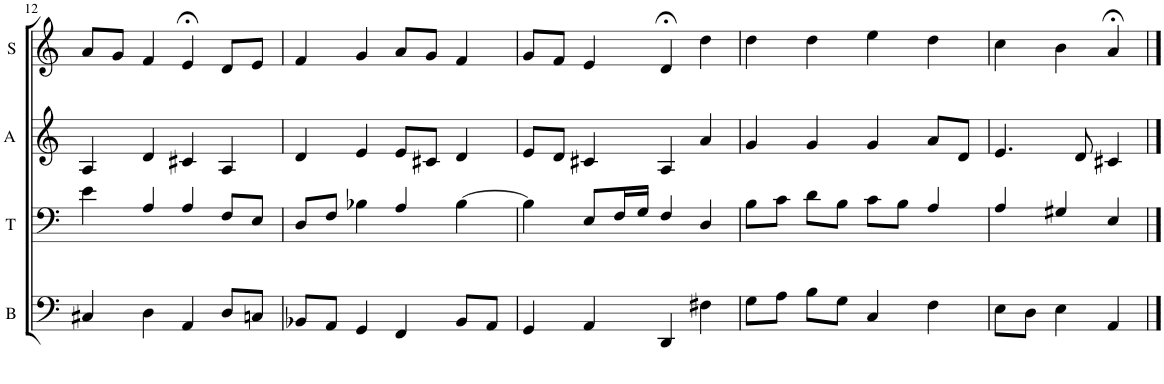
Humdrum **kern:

**kern	**kern	**kern	**kern
*part4	*part3	*part2	*part1
*staff4	*staff3	*staff2	*staff1
*I"Bass	*I"Tenor	*I"Alto	*I"Soprano
*I'B	*I'T	*I'A	*I'S
!!LO:PB:g=z
*clefF4	*clefF4	*clefG2	*clefG2
*k[]	*k[]	*k[]	*k[]
*M4/4	*M4/4	*M4/4	*M4/4
=12	=12	=12	=12
4C#X/	4e\	4A/	8a/L
.	.	.	8g/J
4D\	4A/	4d/	4f/
4AA/	4A/	4c#X/	4e;</
8D/L	8F/L	4A/	8d/L
8Cn/J	8E/J	.	8e/J
=13	=13	=13	=13
8BB-X/L	8D/L	4d/	4f/
8AA/J	8F/J	.	.
4GG/	4B-X\	4e/	4g/
4FF/	4A/	8e/L	8a/L
.	.	8c#X/J	8g/J
8BB-/L	[4B-\	4d/	4f/
8AA/J	.	.	.
=14	=14	=14	=14
4GG/	4B-\]	8e/L	8g/L
.	.	8d/J	8f/J
4AA/	8E/L	4c#X/	4e/
.	16F/L	.	.
.	16G/JJ	.	.
4DD/	4F/	4A/	4d;</
4F#X\	4D/	4a/	4dd\
=15	=15	=15	=15
8G\L	8B\L	4g/	4dd\
8A\J	8c\J	.	.
8B\L	8d\L	4g/	4dd\
8G\J	8B\J	.	.
4C/	8c\L	4g/	4ee\
.	8B\J	.	.
4F\	4A/	8a/L	4dd\
.	.	8d/J	.
=16	=16	=16	=16
8E\L	4A/	4.e/	4cc\
8D\J	.	.	.
4E\	4G#X/	.	4b\
.	.	8d/	.
4AA/	4E/	4c#X/	4a;</
==	==	==	==
*-	*-	*-	*-
